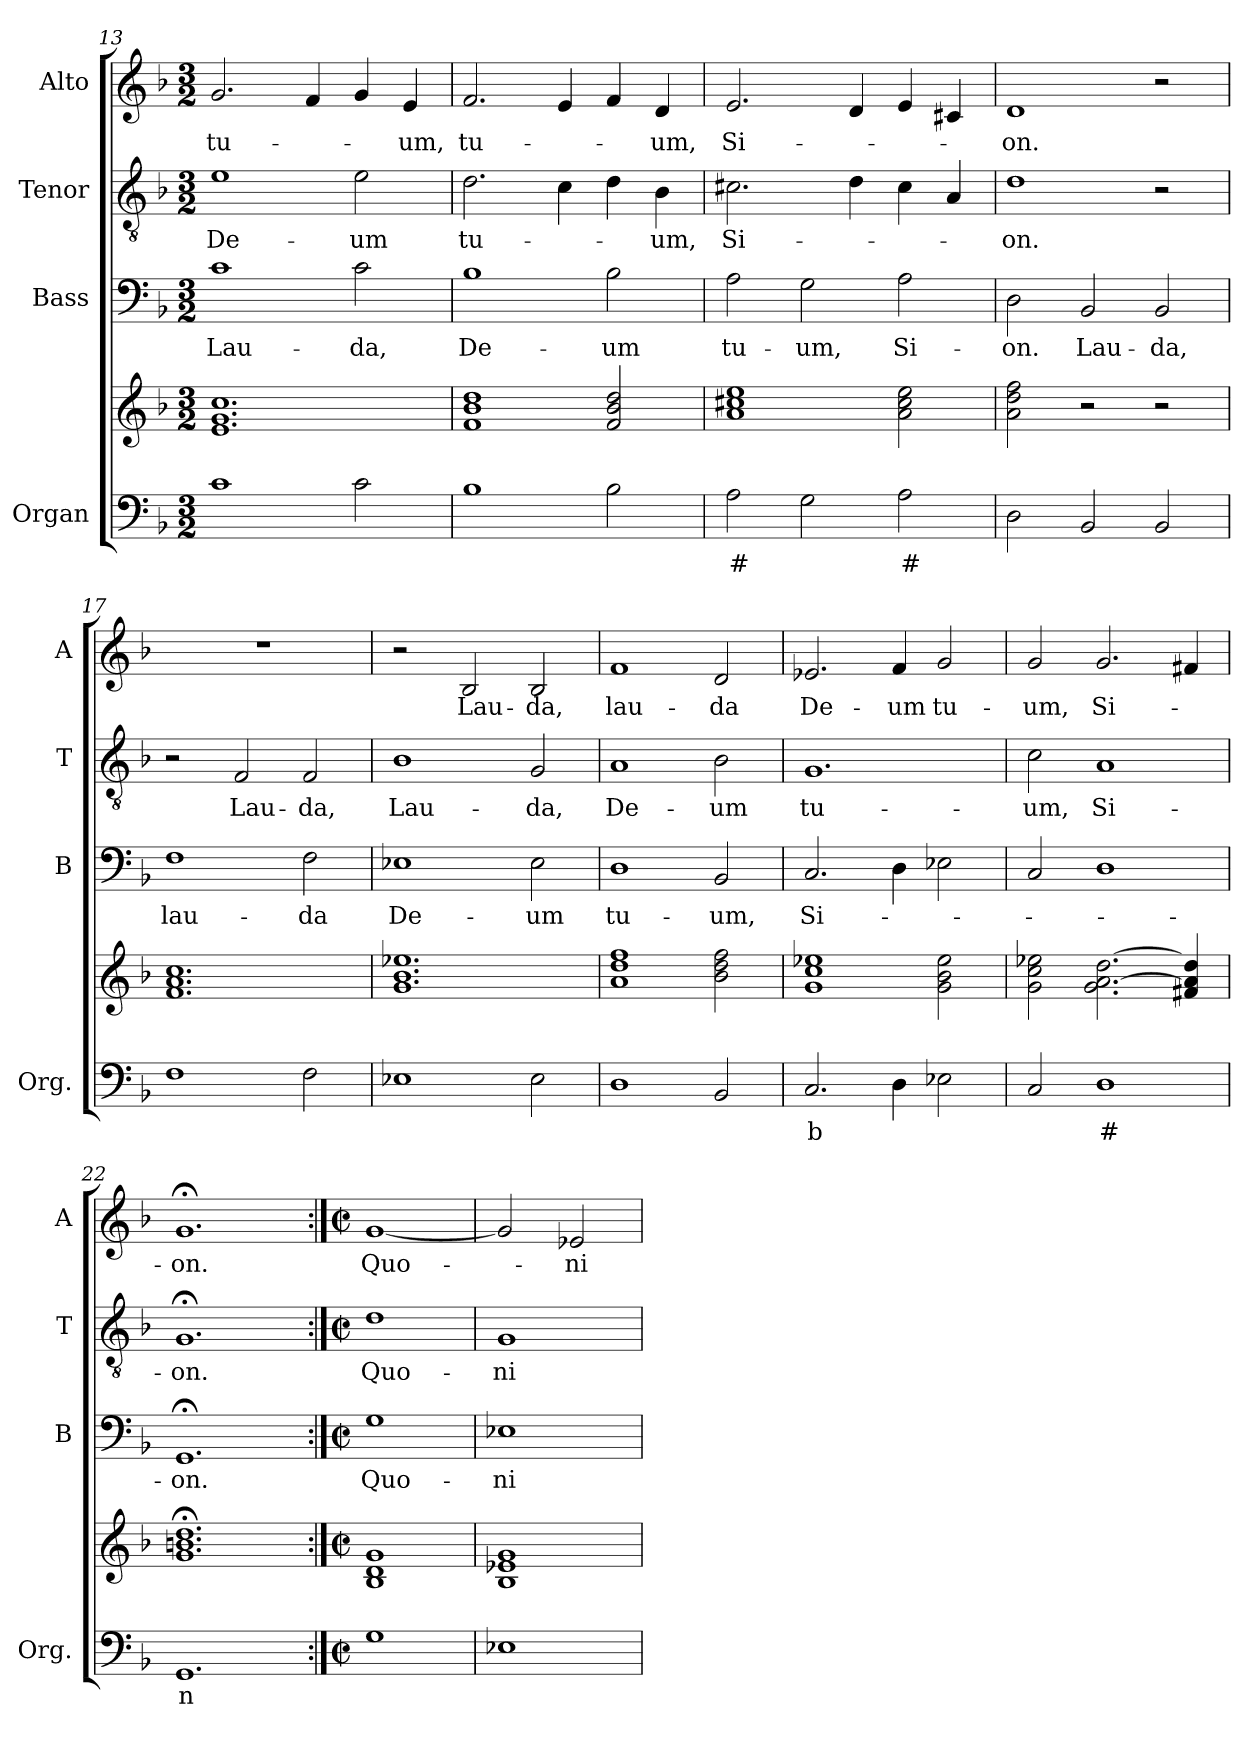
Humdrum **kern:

**kern	**text	**kern	**kern	**text	**kern	**text	**kern	**text
*part4	*part4	*part4	*part3	*part3	*part2	*part2	*part1	*part1
*staff5	*staff5	*staff4	*staff3	*staff3	*staff2	*staff2	*staff1	*staff1
*I"Organ	*	*	*I"Bass	*	*I"Tenor	*	*I"Alto	*
*I'Org.	*	*	*I'B	*	*I'T	*	*I'A	*
*clefF4	*	*clefG2	*clefF4	*	*clefGv2	*	*clefG2	*
*k[b-]	*	*k[b-]	*k[b-]	*	*k[b-]	*	*k[b-]	*
*F:	*	*F:	*F:	*	*F:	*	*F:	*
*M3/2	*	*M3/2	*M3/2	*	*M3/2	*	*M3/2	*
=13	=13	=13	=13	=13	=13	=13	=13	=13
!	!	!	!	!LO:LY:b	!	!LO:LY:b	!	!LO:LY:b
1c	.	1.e! 1.g! 1.cc!	1c	Lau-	1e	De-	2.g/	tu-
.	.	.	.	.	.	.	4f/	.
!	!	!	!	!LO:LY:b	!	!LO:LY:b	!	!
2c\	.	.	2c\	-da,	2e\	-um	4g/	.
!	!	!	!	!	!	!	!	!LO:LY:b
.	.	.	.	.	.	.	4e/	-um,
=14	=14	=14	=14	=14	=14	=14	=14	=14
!	!	!	!	!LO:LY:b	!	!LO:LY:b	!	!LO:LY:b
1B-	.	1f! 1b-! 1dd!	1B-	De-	2.d\	tu-	2.f/	tu-
.	.	.	.	.	4c\	.	4e/	.
!	!	!	!	!LO:LY:b	!	!	!	!
2B-\	.	2f!/ 2b-!/ 2dd!/	2B-\	-um	4d\	.	4f/	.
!	!	!	!	!	!	!LO:LY:b	!	!LO:LY:b
.	.	.	.	.	4B-\	-um,	4d/	-um,
=15	=15	=15	=15	=15	=15	=15	=15	=15
!	!LO:LY:b	!	!	!LO:LY:b	!	!LO:LY:b	!	!LO:LY:b
2A\	#	1a! 1cc#X! 1ee!	2A\	tu-	2.c#X!\	Si-	2.e!/	Si-
!	!	!	!	!LO:LY:b	!	!	!	!
2G\	.	.	2G\	-um,	.	.	.	.
.	.	.	.	.	4d!\	.	4d!/	.
!	!LO:LY:b	!	!	!LO:LY:b	!	!	!	!
2A\	#	2a!\ 2cc#!\ 2ee!\	2A\	Si-	4c#!\	.	4e!/	.
.	.	.	.	.	4A!/	.	4c#X!/	.
!!LO:LB:g=z
=16	=16	=16	=16	=16	=16	=16	=16	=16
!	!	!	!	!LO:LY:b	!	!LO:LY:b	!	!LO:LY:b
2D\	.	2a!\ 2dd!\ 2ff!\	2D\	-on.	1d	-on.	1d	-on.
!	!	!	!	!LO:LY:b	!	!	!	!
2BB-/	.	2r	2BB-/	Lau-	.	.	.	.
!	!	!	!	!LO:LY:b	!	!	!	!
2BB-/	.	2r	2BB-/	-da,	2r	.	2r	.
=17	=17	=17	=17	=17	=17	=17	=17	=17
!	!	!	!	!LO:LY:b	!	!	!	!
1F	.	1.f! 1.a! 1.cc!	1F	lau-	2r	.	1.r	.
!	!	!	!	!	!	!LO:LY:b	!	!
.	.	.	.	.	2F/	Lau-	.	.
!	!	!	!	!LO:LY:b	!	!LO:LY:b	!	!
2F\	.	.	2F\	-da	2F/	-da,	.	.
=18	=18	=18	=18	=18	=18	=18	=18	=18
!	!	!	!	!LO:LY:b	!	!LO:LY:b	!	!
1E-X	.	1.g! 1.b-! 1.ee-X!	1E-X	De-	1B-	Lau-	2r	.
!	!	!	!	!	!	!	!	!LO:LY:b
.	.	.	.	.	.	.	2B-/	Lau-
!	!	!	!	!LO:LY:b	!	!LO:LY:b	!	!LO:LY:b
2E-\	.	.	2E-\	-um	2G/	-da,	2B-/	-da,
=19	=19	=19	=19	=19	=19	=19	=19	=19
!	!	!	!	!LO:LY:b	!	!LO:LY:b	!	!LO:LY:b
1D	.	1a! 1dd! 1ff!	1D	tu-	1A	De-	1f	lau-
!	!	!	!	!LO:LY:b	!	!LO:LY:b	!	!LO:LY:b
2BB-/	.	2b-!\ 2dd!\ 2ff!\	2BB-/	-um,	2B-\	-um	2d/	-da
=20	=20	=20	=20	=20	=20	=20	=20	=20
!	!LO:LY:b	!	!	!LO:LY:b	!	!LO:LY:b	!	!LO:LY:b
2.C/	b	1g! 1cc! 1ee-X!	2.C/	Si-	1.G	tu-	2.e-X/	De-
!	!	!	!	!	!	!	!	!LO:LY:b
4D\	.	.	4D\	.	.	.	4f/	-um
!	!	!	!	!	!	!	!	!LO:LY:b
2E-X\	.	2g!\ 2b-!\ 2ee-!\	2E-X\	.	.	.	2g/	tu-
!!LO:PB:g=z
=21	=21	=21	=21	=21	=21	=21	=21	=21
!	!	!	!	!	!	!LO:LY:b	!	!LO:LY:b
2C/	.	2g!\ 2cc!\ 2ee-X!\	2C/	.	2c\	-um,	2g/	-um,
!	!LO:LY:b	!	!	!	!	!LO:LY:b	!	!LO:LY:b
1D	#	2.g!\ [2.a!\ [2.dd!\	1D	.	1A	Si-	2.g/	Si-
.	.	4f#X!/ 4a!/] 4dd!/]	.	.	.	.	4f#X/	.
=22	=22	=22	=22	=22	=22	=22	=22	=22
!	!LO:LY:b	!	!	!LO:LY:b	!	!LO:LY:b	!	!LO:LY:b
1.GG	n	1.g!;< 1.bn!;< 1.dd!;<	1.GG;<	-on.	1.G;<	-on.	1.g;<	-on.
=23:|!	=23:|!	=23:|!	=23:|!	=23:|!	=23:|!	=23:|!	=23:|!	=23:|!
*M2/2	*	*M2/2	*M2/2	*	*M2/2	*	*M2/2	*
*met(c|)	*	*met(c|)	*met(c|)	*	*met(c|)	*	*met(c|)	*
!	!	!	!	!LO:LY:b	!	!LO:LY:b	!	!LO:LY:b
1G	.	1B-! 1d! 1g!	1G	Quo-	1d	Quo-	[1g	Quo-
=24	=24	=24	=24	=24	=24	=24	=24	=24
!	!	!	!	!LO:LY:b	!	!LO:LY:b	!	!
1E-X	.	1B-! 1e-X! 1g!	1E-X	-ni-	1G	-ni-	2g/]	.
!	!	!	!	!	!	!	!	!LO:LY:b
.	.	.	.	.	.	.	2e-X/	-ni-
=	=	=	=	=	=	=	=	=
*-	*-	*-	*-	*-	*-	*-	*-	*-
